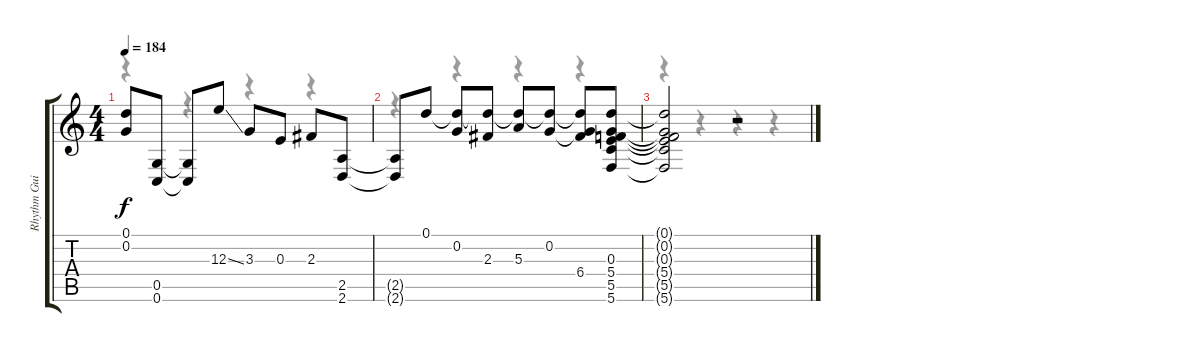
\track ("Rhythm Guitar" "Rhythm Gui") {instrument overdrivenguitar}
\staff {score tabs}
\tuning (D4 G3 E3 C3 G2 C2) {hide}
\voice
\ts (4 4)
\tempo 184
\clef g2
\ks c
(0.1{t} 0.2{t}).8{dy f} (0.5 0.6).8 (0.5{t} 0.6{t}).8 12.3{ss}.8 3.3.8 0.3.8 2.3.8 (2.5 2.6).8 |
(2.5{t} 2.6{t}).8 0.1.8 (0.1{t} 0.2).8 (0.1{t} 2.3).8 (0.1{t} 5.3).8 (0.1{t} 0.2).8 (0.1{t} 0.2{t} 6.4).8 (0.1{t} 0.2{t} 0.3 5.4 5.5 5.6).8 |
(0.1{t} 0.2{t} 0.3{t} 5.4{t} 5.5{t} 5.6{t}).2 r.2
\voice
\clef g2
\ottava regular
\simile none
\ks c
r.4{dy f} r.4 r.4 r.4 |
r.4 r.4 r.4 r.4 |
r.4 r.4 r.4 r.4
